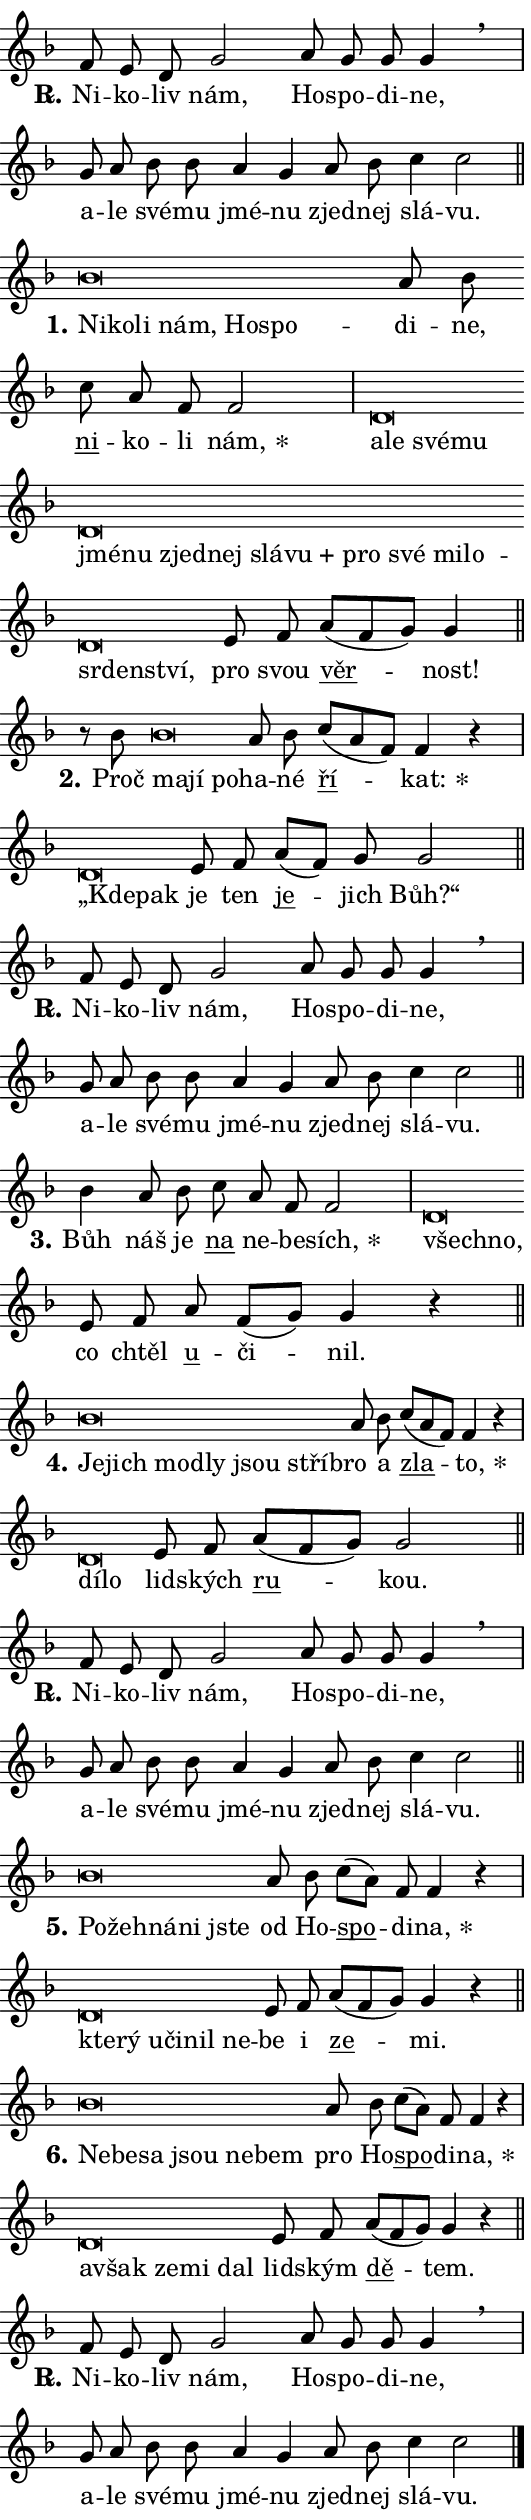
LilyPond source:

\version "2.24.0"
\header { tagline = "" }
\paper {
  indent = 0\cm
  top-margin = 0\cm
  right-margin = 0.13\cm % to fit lyric hyphens
  bottom-margin = 0\cm
  left-margin = 0\cm
  paper-width = 9\cm
  page-breaking = #ly:one-page-breaking
  system-system-spacing.basic-distance = #11
  score-system-spacing.basic-distance = #11
  ragged-last = ##f
}


%% Author: Thomas Morley
%% https://lists.gnu.org/archive/html/lilypond-user/2020-05/msg00002.html
#(define (line-position grob)
"Returns position of @var[grob} in current system:
   @code{'start}, if at first time-step
   @code{'end}, if at last time-step
   @code{'middle} otherwise
"
  (let* ((col (ly:item-get-column grob))
         (ln (ly:grob-object col 'left-neighbor))
         (rn (ly:grob-object col 'right-neighbor))
         (col-to-check-left (if (ly:grob? ln) ln col))
         (col-to-check-right (if (ly:grob? rn) rn col))
         (break-dir-left
           (and
             (ly:grob-property col-to-check-left 'non-musical #f)
             (ly:item-break-dir col-to-check-left)))
         (break-dir-right
           (and
             (ly:grob-property col-to-check-right 'non-musical #f)
             (ly:item-break-dir col-to-check-right))))
        (cond ((eqv? 1 break-dir-left) 'start)
              ((eqv? -1 break-dir-right) 'end)
              (else 'middle))))

#(define (tranparent-at-line-position vctor)
  (lambda (grob)
  "Relying on @code{line-position} select the relevant enry from @var{vctor}.
Used to determine transparency,"
    (case (line-position grob)
      ((end) (not (vector-ref vctor 0)))
      ((middle) (not (vector-ref vctor 1)))
      ((start) (not (vector-ref vctor 2))))))

noteHeadBreakVisibility =
#(define-music-function (break-visibility)(vector?)
"Makes @code{NoteHead}s transparent relying on @var{break-visibility}"
#{
  \override NoteHead.transparent =
    #(tranparent-at-line-position break-visibility)
#})

#(define delete-ledgers-for-transparent-note-heads
  (lambda (grob)
    "Reads whether a @code{NoteHead} is transparent.
If so this @code{NoteHead} is removed from @code{'note-heads} from
@var{grob}, which is supposed to be @code{LedgerLineSpanner}.
As a result ledgers are not printed for this @code{NoteHead}"
    (let* ((nhds-array (ly:grob-object grob 'note-heads))
           (nhds-list
             (if (ly:grob-array? nhds-array)
                 (ly:grob-array->list nhds-array)
                 '()))
           ;; Relies on the transparent-property being done before
           ;; Staff.LedgerLineSpanner.after-line-breaking is executed.
           ;; This is fragile ...
           (to-keep
             (remove
               (lambda (nhd)
                 (ly:grob-property nhd 'transparent #f))
               nhds-list)))
      ;; TODO find a better method to iterate over grob-arrays, similiar
      ;; to filter/remove etc for lists
      ;; For now rebuilt from scratch
      (set! (ly:grob-object grob 'note-heads)  '())
      (for-each
        (lambda (nhd)
          (ly:pointer-group-interface::add-grob grob 'note-heads nhd))
        to-keep))))

squashNotes = {
  \override NoteHead.X-extent = #'(-0.2 . 0.2)
  \override NoteHead.Y-extent = #'(-0.75 . 0)
  \override NoteHead.stencil =
    #(lambda (grob)
       (let ((pos (ly:grob-property grob 'staff-position)))
         (begin
           (if (< pos -7) (display "ERROR: Lower brevis then expected\n") (display ""))
           (if (<= pos -6) ly:text-interface::print ly:note-head::print))))
}
unSquashNotes = {
  \revert NoteHead.X-extent
  \revert NoteHead.Y-extent
  \revert NoteHead.stencil
}

hideNotes = \noteHeadBreakVisibility #begin-of-line-visible
unHideNotes = \noteHeadBreakVisibility #all-visible

% work-around for resetting accidentals
% https://lilypond.org/doc/v2.23/Documentation/notation/displaying-rhythms#unmetered-music
cadenzaMeasure = {
  \cadenzaOff
  \partial 1024 s1024
  \cadenzaOn
}

#(define-markup-command (accent layout props text) (markup?)
  "Underline accented syllable"
  (interpret-markup layout props
    #{\markup \override #'(offset . 4.3) \underline { #text }#}))

responsum = \markup \concat {
  "R" \hspace #-1.05 \path #0.1 #'((moveto 0 0.07) (lineto 0.9 0.8)) \hspace #0.05 "."
}

spaceSize = #0.6828661417322834 % exact space size for TeX Gyre Schola

\layout {
  \context {
    \Staff
    \remove "Time_signature_engraver"
    \override LedgerLineSpanner.after-line-breaking = #delete-ledgers-for-transparent-note-heads
  }
  \context {
    \Lyrics {
      \override LyricSpace.minimum-distance = \spaceSize
      \override LyricText.font-name = #"TeX Gyre Schola"
      \override LyricText.font-size = 1
      \override StanzaNumber.font-name = #"TeX Gyre Schola Bold"
      \override StanzaNumber.font-size = 1
    }
  }
  \context {
    \Score 
    \override NoteHead.text =
      #(lambda (grob) 
        (let ((pos (ly:grob-property grob 'staff-position)))
          #{\markup {
            \combine
              \halign #-0.55 \raise #(if (= pos -6) 0 0.5) \override #'(thickness . 2) \draw-line #'(3.2 . 0)
              \musicglyph "noteheads.sM1"
          }#}))
  }
}

% magnetic-lyrics.ily
%
%   written by
%     Jean Abou Samra <jean@abou-samra.fr>
%     Werner Lemberg <wl@gnu.org>
%
%   adapted by
%     Jiri Hon <jiri.hon@gmail.com>
%
% Version 2022-Apr-15

% https://www.mail-archive.com/lilypond-user@gnu.org/msg149350.html

#(define (Left_hyphen_pointer_engraver context)
   "Collect syllable-hyphen-syllable occurrences in lyrics and store
them in properties.  This engraver only looks to the left.  For
example, if the lyrics input is @code{foo -- bar}, it does the
following.

@itemize @bullet
@item
Set the @code{text} property of the @code{LyricHyphen} grob between
@q{foo} and @q{bar} to @code{foo}.

@item
Set the @code{left-hyphen} property of the @code{LyricText} grob with
text @q{foo} to the @code{LyricHyphen} grob between @q{foo} and
@q{bar}.
@end itemize

Use this auxiliary engraver in combination with the
@code{lyric-@/text::@/apply-@/magnetic-@/offset!} hook."
   (let ((hyphen #f)
         (text #f))
     (make-engraver
      (acknowledgers
       ((lyric-syllable-interface engraver grob source-engraver)
        (set! text grob)))
      (end-acknowledgers
       ((lyric-hyphen-interface engraver grob source-engraver)
        ;(when (not (grob::has-interface grob 'lyric-space-interface))
          (set! hyphen grob)));)
      ((stop-translation-timestep engraver)
       (when (and text hyphen)
         (ly:grob-set-object! text 'left-hyphen hyphen))
       (set! text #f)
       (set! hyphen #f)))))

#(define (lyric-text::apply-magnetic-offset! grob)
   "If the space between two syllables is less than the value in
property @code{LyricText@/.details@/.squash-threshold}, move the right
syllable to the left so that it gets concatenated with the left
syllable.

Use this function as a hook for
@code{LyricText@/.after-@/line-@/breaking} if the
@code{Left_@/hyphen_@/pointer_@/engraver} is active."
   (let ((hyphen (ly:grob-object grob 'left-hyphen #f)))
     (when hyphen
       (let ((left-text (ly:spanner-bound hyphen LEFT)))
         (when (grob::has-interface left-text 'lyric-syllable-interface)
           (let* ((common (ly:grob-common-refpoint grob left-text X))
                  (this-x-ext (ly:grob-extent grob common X))
                  (left-x-ext
                   (begin
                     ;; Trigger magnetism for left-text.
                     (ly:grob-property left-text 'after-line-breaking)
                     (ly:grob-extent left-text common X)))
                  ;; `delta` is the gap width between two syllables.
                  (delta (- (interval-start this-x-ext)
                            (interval-end left-x-ext)))
                  (details (ly:grob-property grob 'details))
                  (threshold (assoc-get 'squash-threshold details 0.2)))
             (when (< delta threshold)
               (let* (;; We have to manipulate the input text so that
                      ;; ligatures crossing syllable boundaries are not
                      ;; disabled.  For languages based on the Latin
                      ;; script this is essentially a beautification.
                      ;; However, for non-Western scripts it can be a
                      ;; necessity.
                      (lt (ly:grob-property left-text 'text))
                      (rt (ly:grob-property grob 'text))
                      (is-space (grob::has-interface hyphen 'lyric-space-interface))
                      (space (if is-space " " ""))
                      (extra-delta (if is-space spaceSize 0))
                      ;; Append new syllable.
                      (ltrt-space (if (and (string? lt) (string? rt))
                                (string-append lt space rt)
                                (make-concat-markup (list lt space rt))))
                      ;; Right-align `ltrt` to the right side.
                      (ltrt-space-markup (grob-interpret-markup
                               grob
                               (make-translate-markup
                                (cons (interval-length this-x-ext) 0)
                                (make-right-align-markup ltrt-space)))))
                 (begin
                   ;; Don't print `left-text`.
                   (ly:grob-set-property! left-text 'stencil #f)
                   ;; Set text and stencil (which holds all collected
                   ;; syllables so far) and shift it to the left.
                   (ly:grob-set-property! grob 'text ltrt-space)
                   (ly:grob-set-property! grob 'stencil ltrt-space-markup)
                   (ly:grob-translate-axis! grob (- (- delta extra-delta)) X))))))))))


#(define (lyric-hyphen::displace-bounds-first grob)
   ;; Make very sure this callback isn't triggered too early.
   (let ((left (ly:spanner-bound grob LEFT))
         (right (ly:spanner-bound grob RIGHT)))
     (ly:grob-property left 'after-line-breaking)
     (ly:grob-property right 'after-line-breaking)
     (ly:lyric-hyphen::print grob)))

squashThreshold = #0.4

\layout {
  \context {
    \Lyrics
    \consists #Left_hyphen_pointer_engraver
    \override LyricText.after-line-breaking =
      #lyric-text::apply-magnetic-offset!
    \override LyricHyphen.stencil = #lyric-hyphen::displace-bounds-first
    \override LyricText.details.squash-threshold = \squashThreshold
    \override LyricHyphen.minimum-distance = 0
    \override LyricHyphen.minimum-length = \squashThreshold
  }
}

squashText = \override LyricText.details.squash-threshold = 9999
unSquashText = \override LyricText.details.squash-threshold = \squashThreshold

leftText = \override LyricText.self-alignment-X = #LEFT
unLeftText = \revert LyricText.self-alignment-X

starOffset = #(lambda (grob) 
                (let ((x_offset (ly:self-alignment-interface::aligned-on-x-parent grob)))
                  (if (= x_offset 0) 0 (+ x_offset 1.2))))

star = #(define-music-function (syllable)(string?)
"Append star separator at the end of a syllable"
#{
  \once \override LyricText.X-offset = #starOffset
  \lyricmode { \markup {
    #syllable
    \override #'((font-name . "TeX Gyre Schola Bold")) \hspace #0.2 \lower #0.65 \larger "*"
  } }
#})

starAccent = #(define-music-function (syllable)(string?)
"Append star separator at the end of a syllable and make accent"
#{
  \once \override LyricText.X-offset = #starOffset
  \lyricmode { \markup {
    \accent #syllable
    \override #'((font-name . "TeX Gyre Schola Bold")) \hspace #0.2 \lower #0.65 \larger "*"
  } }
#})

breath = #(define-music-function (syllable)(string?)
"Append breathing indicator at the end of a syllable"
#{
  \lyricmode { \markup { #syllable "+" } }
#})

optionalBreath = #(define-music-function (syllable)(string?)
"Append optional breathing indicator at the end of a syllable"
#{
  \lyricmode { \markup { #syllable "(+)" } }
#})


\score {
    <<
        \new Voice = "melody" { \cadenzaOn \key f \major \relative { f'8 e d g2 a8 g g g4 \breathe \cadenzaMeasure \bar "|" g8 a bes bes a4 g \bar "" a8 bes c4 c2 \cadenzaMeasure \bar "||" \break } }
        \new Lyrics \lyricsto "melody" { \lyricmode { \set stanza = \responsum
Ni -- ko -- liv nám, Ho -- spo -- di -- ne, a -- le své -- mu jmé -- nu zjed -- nej slá -- vu. } }
    >>
    \layout {}
}

\score {
    <<
        \new Voice = "melody" { \cadenzaOn \key f \major \relative { \squashNotes bes'\breve*1/16 \hideNotes \breve*1/16 \bar "" \breve*1/16 \bar "" \breve*1/16 \bar "" \breve*1/16 \breve*1/16 \bar "" \unHideNotes \unSquashNotes a8 bes \bar "" c a f f2 \cadenzaMeasure \bar "|" \squashNotes d\breve*1/16 \hideNotes \breve*1/16 \bar "" \breve*1/16 \bar "" \breve*1/16 \bar "" \breve*1/16 \bar "" \breve*1/16 \bar "" \breve*1/16 \bar "" \breve*1/16 \bar "" \breve*1/16 \bar "" \breve*1/16 \bar "" \breve*1/16 \bar "" \breve*1/16 \bar "" \breve*1/16 \bar "" \breve*1/16 \bar "" \breve*1/16 \bar "" \breve*1/16 \breve*1/16 \bar "" \unHideNotes \unSquashNotes e8 f \bar "" a[( f g)] g4 \cadenzaMeasure \bar "||" \break } }
        \new Lyrics \lyricsto "melody" { \lyricmode { \set stanza = "1."
\leftText Ni -- \squashText ko -- li nám, Ho -- spo -- \unLeftText \unSquashText di -- ne, \markup \accent ni -- ko -- li \star nám, \leftText a -- \squashText le své -- mu jmé -- nu zjed -- nej slá -- \breath "vu" pro své mi -- lo -- sr -- den -- ství, \unLeftText \unSquashText pro svou \markup \accent věr -- nost! } }
    >>
    \layout {}
}

\score {
    <<
        \new Voice = "melody" { \cadenzaOn \key f \major \relative { r8 bes'8 \squashNotes bes\breve*1/16 \hideNotes \breve*1/16 \breve*1/16 \bar "" \unHideNotes \unSquashNotes a8 bes \bar "" c[( a f)] f4 r \cadenzaMeasure \bar "|" \squashNotes d\breve*1/16 \hideNotes \breve*1/16 \bar "" \unHideNotes \unSquashNotes e8 f \bar "" a[( f)] g g2 \cadenzaMeasure \bar "||" \break } }
        \new Lyrics \lyricsto "melody" { \lyricmode { \set stanza = "2."
Proč \leftText ma -- \squashText jí po -- \unLeftText \unSquashText ha -- né \markup \accent ří -- \star kat: \leftText „Kde -- \squashText pak \unLeftText \unSquashText je ten \markup \accent je -- jich Bůh?“ } }
    >>
    \layout {}
}

\score {
    <<
        \new Voice = "melody" { \cadenzaOn \key f \major \relative { f'8 e d g2 a8 g g g4 \breathe \cadenzaMeasure \bar "|" g8 a bes bes a4 g \bar "" a8 bes c4 c2 \cadenzaMeasure \bar "||" \break } }
        \new Lyrics \lyricsto "melody" { \lyricmode { \set stanza = \responsum
Ni -- ko -- liv nám, Ho -- spo -- di -- ne, a -- le své -- mu jmé -- nu zjed -- nej slá -- vu. } }
    >>
    \layout {}
}

\score {
    <<
        \new Voice = "melody" { \cadenzaOn \key f \major \relative { bes'4 a8 bes \bar "" c a f f2 \cadenzaMeasure \bar "|" \squashNotes d\breve*1/16 \hideNotes \breve*1/16 \bar "" \unHideNotes \unSquashNotes e8 f \bar "" a f[( g)] g4 r \cadenzaMeasure \bar "||" \break } }
        \new Lyrics \lyricsto "melody" { \lyricmode { \set stanza = "3."
Bůh náš je \markup \accent na ne -- be -- \star sích, \leftText všech -- \squashText no, \unLeftText \unSquashText co chtěl \markup \accent u -- či -- nil. } }
    >>
    \layout {}
}

\score {
    <<
        \new Voice = "melody" { \cadenzaOn \key f \major \relative { \squashNotes bes'\breve*1/16 \hideNotes \breve*1/16 \bar "" \breve*1/16 \bar "" \breve*1/16 \bar "" \breve*1/16 \breve*1/16 \bar "" \unHideNotes \unSquashNotes a8 bes \bar "" c[( a f)] f4 r \cadenzaMeasure \bar "|" \squashNotes d\breve*1/16 \hideNotes \breve*1/16 \bar "" \unHideNotes \unSquashNotes e8 f \bar "" a[( f g)] g2 \cadenzaMeasure \bar "||" \break } }
        \new Lyrics \lyricsto "melody" { \lyricmode { \set stanza = "4."
\leftText Je -- \squashText jich mo -- dly jsou stříb -- \unLeftText \unSquashText ro a \markup \accent zla -- \star to, \leftText dí -- \squashText lo \unLeftText \unSquashText lid -- ských \markup \accent ru -- kou. } }
    >>
    \layout {}
}

\score {
    <<
        \new Voice = "melody" { \cadenzaOn \key f \major \relative { f'8 e d g2 a8 g g g4 \breathe \cadenzaMeasure \bar "|" g8 a bes bes a4 g \bar "" a8 bes c4 c2 \cadenzaMeasure \bar "||" \break } }
        \new Lyrics \lyricsto "melody" { \lyricmode { \set stanza = \responsum
Ni -- ko -- liv nám, Ho -- spo -- di -- ne, a -- le své -- mu jmé -- nu zjed -- nej slá -- vu. } }
    >>
    \layout {}
}

\score {
    <<
        \new Voice = "melody" { \cadenzaOn \key f \major \relative { \squashNotes bes'\breve*1/16 \hideNotes \breve*1/16 \bar "" \breve*1/16 \bar "" \breve*1/16 \breve*1/16 \bar "" \unHideNotes \unSquashNotes a8 bes \bar "" c[( a)] f f4 r \cadenzaMeasure \bar "|" \squashNotes d\breve*1/16 \hideNotes \breve*1/16 \bar "" \breve*1/16 \bar "" \breve*1/16 \bar "" \breve*1/16 \breve*1/16 \bar "" \unHideNotes \unSquashNotes e8 f \bar "" a[( f g)] g4 r \cadenzaMeasure \bar "||" \break } }
        \new Lyrics \lyricsto "melody" { \lyricmode { \set stanza = "5."
\leftText Po -- \squashText žeh -- ná -- ni jste \unLeftText \unSquashText od Ho -- \markup \accent spo -- di -- \star na, \leftText kte -- \squashText rý u -- či -- nil ne -- \unLeftText \unSquashText be i \markup \accent ze -- mi. } }
    >>
    \layout {}
}

\score {
    <<
        \new Voice = "melody" { \cadenzaOn \key f \major \relative { \squashNotes bes'\breve*1/16 \hideNotes \breve*1/16 \bar "" \breve*1/16 \bar "" \breve*1/16 \bar "" \breve*1/16 \breve*1/16 \bar "" \unHideNotes \unSquashNotes a8 bes \bar "" c[( a)] f f4 r \cadenzaMeasure \bar "|" \squashNotes d\breve*1/16 \hideNotes \breve*1/16 \bar "" \breve*1/16 \bar "" \breve*1/16 \breve*1/16 \bar "" \unHideNotes \unSquashNotes e8 f \bar "" a[( f g)] g4 r \cadenzaMeasure \bar "||" \break } }
        \new Lyrics \lyricsto "melody" { \lyricmode { \set stanza = "6."
\leftText Ne -- \squashText be -- sa jsou ne -- bem \unLeftText \unSquashText pro Ho -- \markup \accent spo -- di -- \star na, \leftText a -- \squashText však ze -- mi dal \unLeftText \unSquashText lid -- ským \markup \accent dě -- tem. } }
    >>
    \layout {}
}

\score {
    <<
        \new Voice = "melody" { \cadenzaOn \key f \major \relative { f'8 e d g2 a8 g g g4 \breathe \cadenzaMeasure \bar "|" g8 a bes bes a4 g \bar "" a8 bes c4 c2 \cadenzaMeasure \bar "||" \break } \bar "|." }
        \new Lyrics \lyricsto "melody" { \lyricmode { \set stanza = \responsum
Ni -- ko -- liv nám, Ho -- spo -- di -- ne, a -- le své -- mu jmé -- nu zjed -- nej slá -- vu. } }
    >>
    \layout {}
}
